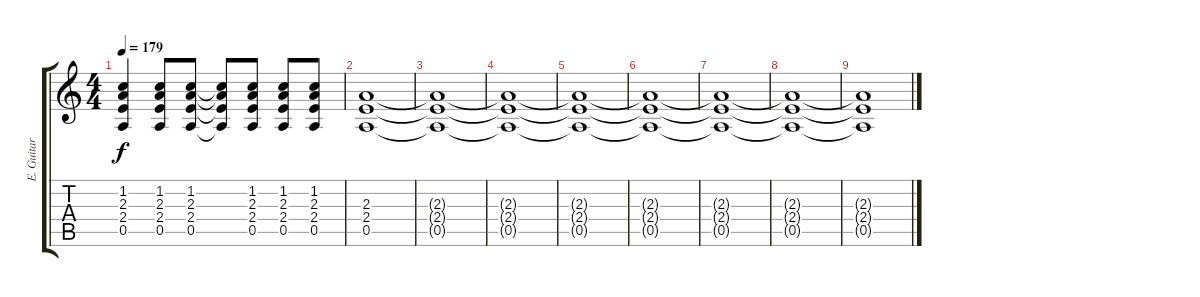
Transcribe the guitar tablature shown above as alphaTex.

\track ("E. Guitar II" "E. Guitar ") {instrument overdrivenguitar}
\staff {score tabs}
\tuning (E4 B3 G3 D3 A2 E2) {hide}
\ts (4 4)
\tempo 179
\clef g2
\ks c
(1.2 2.3 2.4 0.5).4{dy f} (1.2 2.3 2.4 0.5).8 (1.2 2.3 2.4 0.5).8 (1.2{t} 2.3{t} 2.4{t} 0.5{t}).8 (1.2 2.3 2.4 0.5).8 (1.2 2.3 2.4 0.5).8 (1.2 2.3 2.4 0.5).8 |
(2.3 2.4 0.5).1 |
(2.3{t} 2.4{t} 0.5{t}).1 |
(2.3{t} 2.4{t} 0.5{t}).1 |
(2.3{t} 2.4{t} 0.5{t}).1 |
(2.3{t} 2.4{t} 0.5{t}).1 |
(2.3{t} 2.4{t} 0.5{t}).1 |
(2.3{t} 2.4{t} 0.5{t}).1 |
(2.3{t} 2.4{t} 0.5{t}).1
